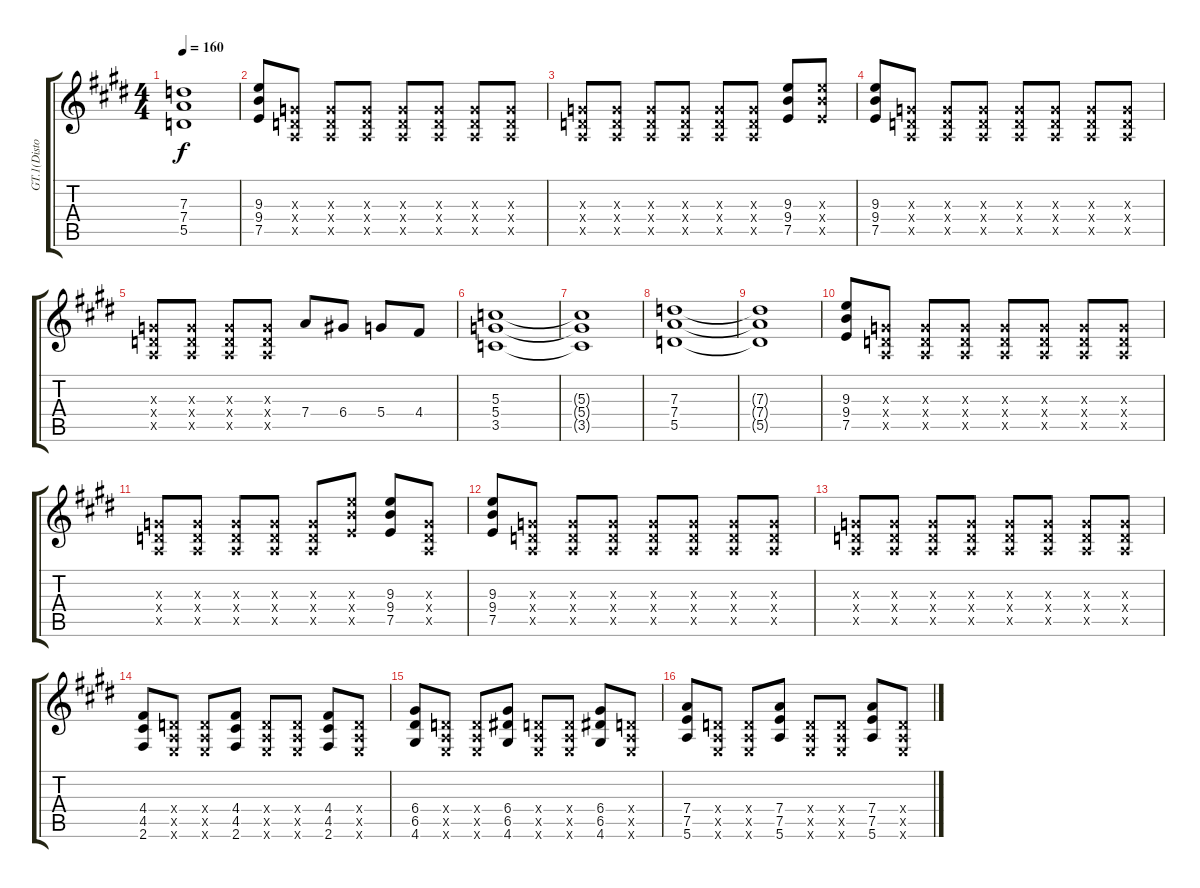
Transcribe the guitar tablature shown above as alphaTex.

\track ("GT.1(Distortion)" "GT.1(Disto") {instrument overdrivenguitar}
\staff {score tabs}
\tuning (E4 B3 G3 D3 A2 E2) {hide}
\ts (4 4)
\tempo 160
\clef g2
\ks e
(7.3{t} 7.4{t} 5.5{t}).1{dy f} |
(9.3 9.4 7.5).8 (0.3{x} 0.4{x} 0.5{x}).8 (0.3{x} 0.4{x} 0.5{x}).8 (0.3{x} 0.4{x} 0.5{x}).8 (0.3{x} 0.4{x} 0.5{x}).8 (0.3{x} 0.4{x} 0.5{x}).8 (0.3{x} 0.4{x} 0.5{x}).8 (0.3{x} 0.4{x} 0.5{x}).8 |
(0.3{x} 0.4{x} 0.5{x}).8 (0.3{x} 0.4{x} 0.5{x}).8 (0.3{x} 0.4{x} 0.5{x}).8 (0.3{x} 0.4{x} 0.5{x}).8 (0.3{x} 0.4{x} 0.5{x}).8 (0.3{x} 0.4{x} 0.5{x}).8 (9.3 9.4 7.5).8 (9.3{x} 9.4{x} 7.5{x}).8 |
(9.3 9.4 7.5).8 (0.3{x} 0.4{x} 0.5{x}).8 (0.3{x} 0.4{x} 0.5{x}).8 (0.3{x} 0.4{x} 0.5{x}).8 (0.3{x} 0.4{x} 0.5{x}).8 (0.3{x} 0.4{x} 0.5{x}).8 (0.3{x} 0.4{x} 0.5{x}).8 (0.3{x} 0.4{x} 0.5{x}).8 |
(0.3{x} 0.4{x} 0.5{x}).8 (0.3{x} 0.4{x} 0.5{x}).8 (0.3{x} 0.4{x} 0.5{x}).8 (0.3{x} 0.4{x} 0.5{x}).8 7.4.8 6.4.8 5.4.8 4.4.8 |
(5.3 5.4 3.5).1 |
(5.3{t} 5.4{t} 3.5{t}).1 |
(7.3 7.4 5.5).1 |
(7.3{t} 7.4{t} 5.5{t}).1 |
(9.3 9.4 7.5).8 (0.3{x} 0.4{x} 0.5{x}).8 (0.3{x} 0.4{x} 0.5{x}).8 (0.3{x} 0.4{x} 0.5{x}).8 (0.3{x} 0.4{x} 0.5{x}).8 (0.3{x} 0.4{x} 0.5{x}).8 (0.3{x} 0.4{x} 0.5{x}).8 (0.3{x} 0.4{x} 0.5{x}).8 |
(0.3{x} 0.4{x} 0.5{x}).8 (0.3{x} 0.4{x} 0.5{x}).8 (0.3{x} 0.4{x} 0.5{x}).8 (0.3{x} 0.4{x} 0.5{x}).8 (0.3{x} 0.4{x} 0.5{x}).8 (9.3{x} 9.4{x} 7.5{x}).8 (9.3 9.4 7.5).8 (0.3{x} 0.4{x} 0.5{x}).8 |
(9.3 9.4 7.5).8 (0.3{x} 0.4{x} 0.5{x}).8 (0.3{x} 0.4{x} 0.5{x}).8 (0.3{x} 0.4{x} 0.5{x}).8 (0.3{x} 0.4{x} 0.5{x}).8 (0.3{x} 0.4{x} 0.5{x}).8 (0.3{x} 0.4{x} 0.5{x}).8 (0.3{x} 0.4{x} 0.5{x}).8 |
(0.3{x} 0.4{x} 0.5{x}).8 (0.3{x} 0.4{x} 0.5{x}).8 (0.3{x} 0.4{x} 0.5{x}).8 (0.3{x} 0.4{x} 0.5{x}).8 (0.3{x} 0.4{x} 0.5{x}).8 (0.3{x} 0.4{x} 0.5{x}).8 (0.3{x} 0.4{x} 0.5{x}).8 (0.3{x} 0.4{x} 0.5{x}).8 |
(4.4 4.5 2.6).8 (0.4{x} 0.5{x} 0.6{x}).8 (0.4{x} 0.5{x} 0.6{x}).8 (4.4 4.5 2.6).8 (0.4{x} 0.5{x} 0.6{x}).8 (0.4{x} 0.5{x} 0.6{x}).8 (4.4 4.5 2.6).8 (0.4{x} 0.5{x} 0.6{x}).8 |
(6.4 6.5 4.6).8 (0.4{x} 0.5{x} 0.6{x}).8 (0.4{x} 0.5{x} 0.6{x}).8 (6.4 6.5 4.6).8 (0.4{x} 0.5{x} 0.6{x}).8 (0.4{x} 0.5{x} 0.6{x}).8 (6.4 6.5 4.6).8 (0.4{x} 0.5{x} 0.6{x}).8 |
(7.4 7.5 5.6).8 (0.4{x} 0.5{x} 0.6{x}).8 (0.4{x} 0.5{x} 0.6{x}).8 (7.4 7.5 5.6).8 (0.4{x} 0.5{x} 0.6{x}).8 (0.4{x} 0.5{x} 0.6{x}).8 (7.4 7.5 5.6).8 (0.4{x} 0.5{x} 0.6{x}).8
